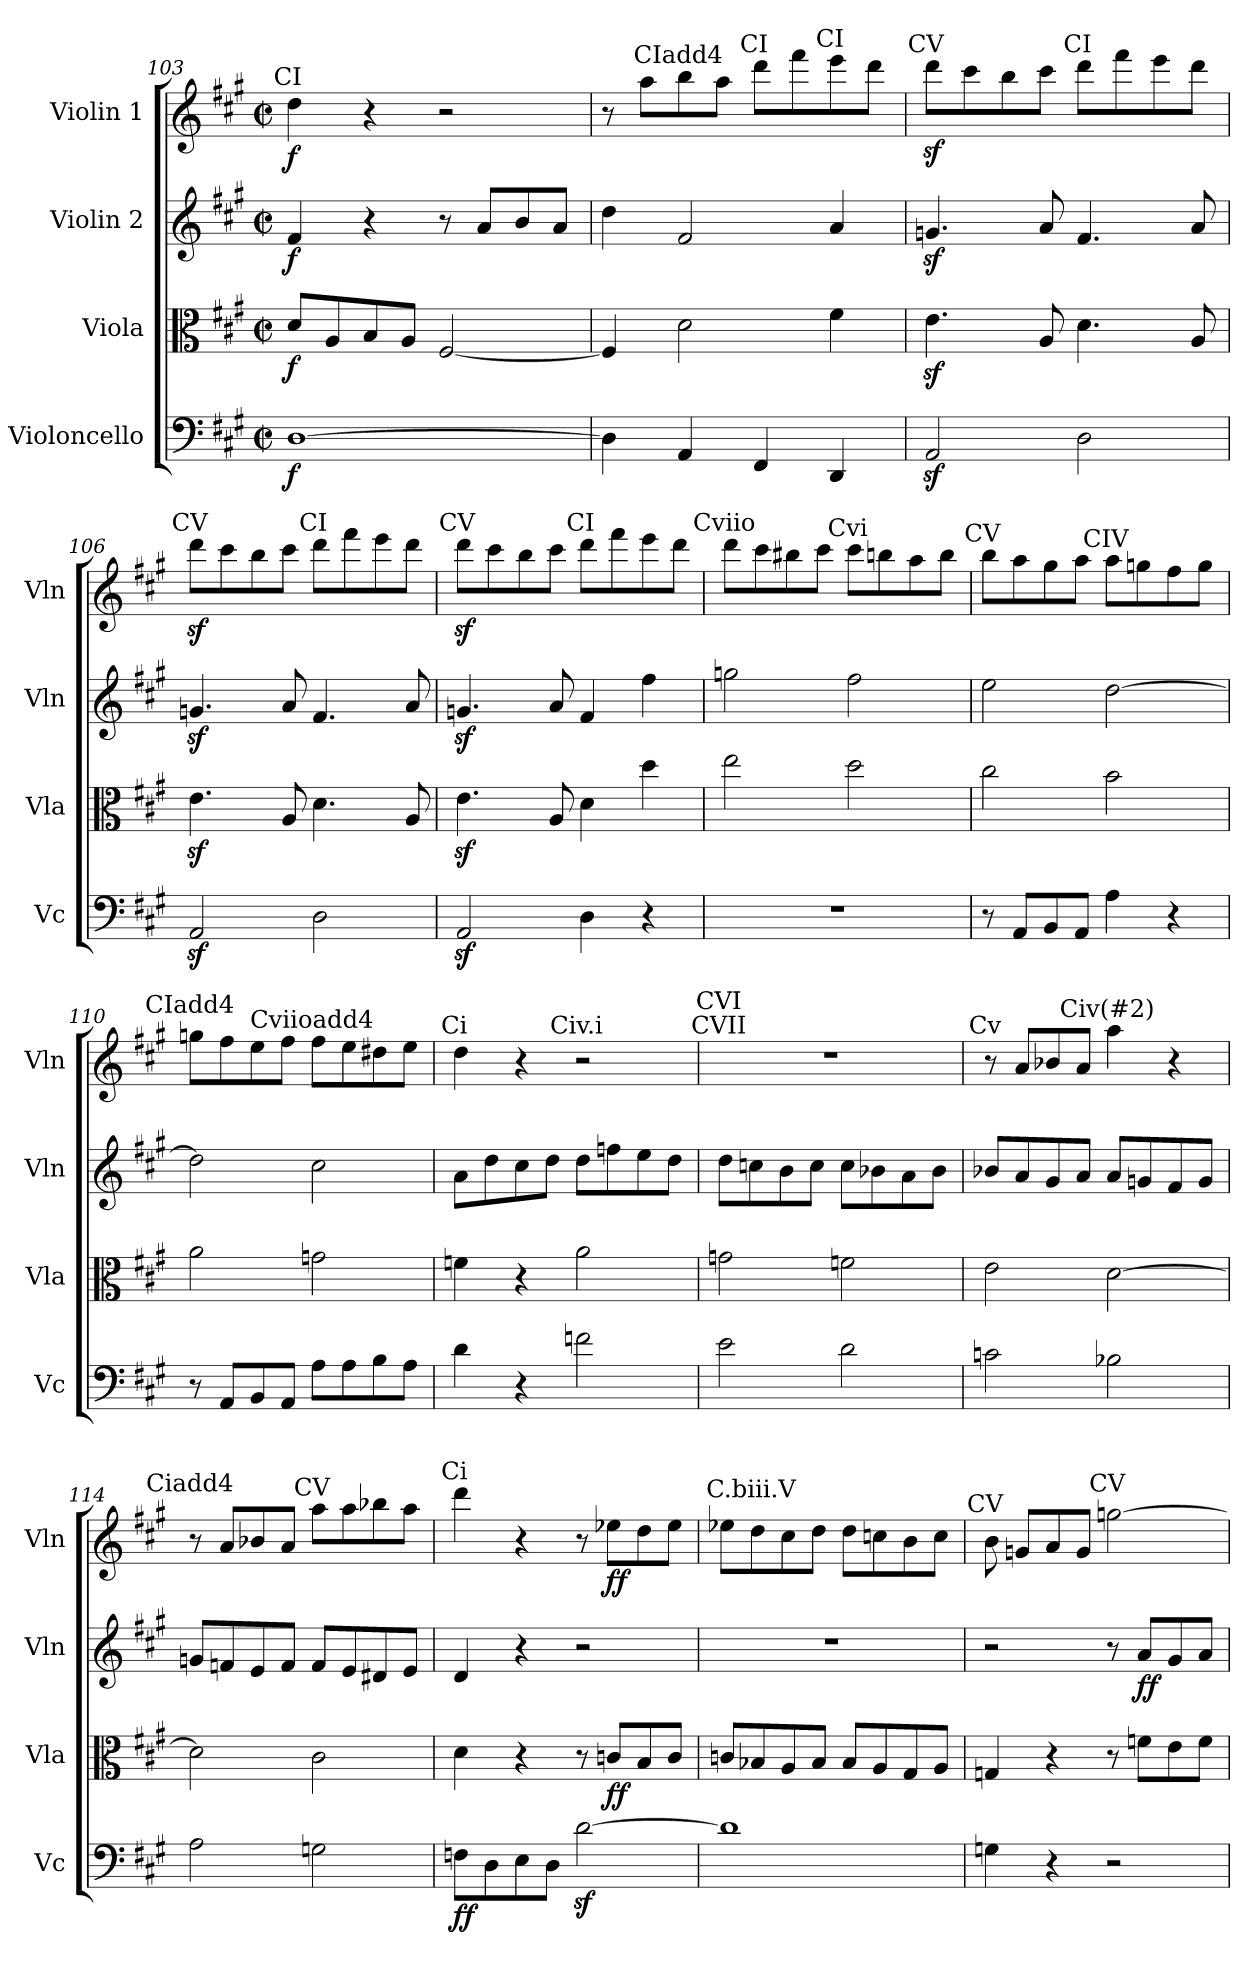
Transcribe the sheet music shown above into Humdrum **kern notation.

**kern	**dynam	**kern	**dynam	**kern	**dynam	**kern	**dynam
*part4	*part4	*part3	*part3	*part2	*part2	*part1	*part1
*staff4	*staff4	*staff3	*staff3	*staff2	*staff2	*staff1	*staff1
*I"Violoncello	*	*I"Viola	*	*I"Violin 2	*	*I"Violin 1	*
*I'Vc	*	*I'Vla	*	*I'Vln	*	*I'Vln	*
*clefF4	*	*clefC3	*	*clefG2	*	*clefG2	*
*k[f#c#g#]	*	*k[f#c#g#]	*	*k[f#c#g#]	*	*k[f#c#g#]	*
*A:	*	*A:	*	*A:	*	*A:	*
*M2/2	*	*M2/2	*	*M2/2	*	*M2/2	*
*met(c|)	*	*met(c|)	*	*met(c|)	*	*met(c|)	*
=103	=103	=103	=103	=103	=103	=103	=103
!	!	!	!	!	!	!LO:TX:a:cj:t=CI	!
!	!LO:DY:b	!	!LO:DY:b	!	!LO:DY:b	!	!LO:DY:b
[1D	f	8d/L	f	4f#/	f	4dd\	f
.	.	8A/	.	.	.	.	.
.	.	8B/	.	4r	.	4r	.
.	.	8A/J	.	.	.	.	.
.	.	[2F#/	.	8r	.	2r	.
.	.	.	.	8a/L	.	.	.
.	.	.	.	8b/	.	.	.
.	.	.	.	8a/J	.	.	.
!!LO:LB:g=z
=104	=104	=104	=104	=104	=104	=104	=104
4D\]	.	4F#/]	.	4dd\	.	8r	.
.	.	.	.	.	.	8aa\L	.
!	!	!	!	!	!	!LO:TX:a:cj:t=CIadd4	!
4AA/	.	2d\	.	2f#/	.	8bb\	.
.	.	.	.	.	.	8aa\J	.
!	!	!	!	!	!	!LO:TX:a:cj:t=CI	!
4FF#/	.	.	.	.	.	8ddd\L	.
.	.	.	.	.	.	8fff#\	.
!	!	!	!	!	!	!LO:TX:a:cj:t=CI	!
4DD/	.	4f#\	.	4a/	.	8eee\	.
.	.	.	.	.	.	8ddd\J	.
=105	=105	=105	=105	=105	=105	=105	=105
!	!	!	!	!	!	!LO:TX:a:cj:t=CV	!
2AAz</	.	4.ez<\	.	4.gnz</	.	8dddz<\L	.
.	.	.	.	.	.	8ccc#\	.
.	.	.	.	.	.	8bb\	.
.	.	8A/	.	8a/	.	8ccc#\J	.
!	!	!	!	!	!	!LO:TX:a:cj:t=CI	!
2D\	.	4.d\	.	4.f#/	.	8ddd\L	.
.	.	.	.	.	.	8fff#\	.
.	.	.	.	.	.	8eee\	.
.	.	8A/	.	8a/	.	8ddd\J	.
=106	=106	=106	=106	=106	=106	=106	=106
!	!	!	!	!	!	!LO:TX:a:cj:t=CV	!
2AAz</	.	4.ez<\	.	4.gnz</	.	8dddz<\L	.
.	.	.	.	.	.	8ccc#\	.
.	.	.	.	.	.	8bb\	.
.	.	8A/	.	8a/	.	8ccc#\J	.
!	!	!	!	!	!	!LO:TX:a:cj:t=CI	!
2D\	.	4.d\	.	4.f#/	.	8ddd\L	.
.	.	.	.	.	.	8fff#\	.
.	.	.	.	.	.	8eee\	.
.	.	8A/	.	8a/	.	8ddd\J	.
!!LO:PB:g=z
=107	=107	=107	=107	=107	=107	=107	=107
!	!	!	!	!	!	!LO:TX:a:cj:t=CV	!
2AAz</	.	4.ez<\	.	4.gnz</	.	8dddz<\L	.
.	.	.	.	.	.	8ccc#\	.
.	.	.	.	.	.	8bb\	.
.	.	8A/	.	8a/	.	8ccc#\J	.
!	!	!	!	!	!	!LO:TX:a:cj:t=CI	!
4D\	.	4d\	.	4f#/	.	8ddd\L	.
.	.	.	.	.	.	8fff#\	.
4r	.	4dd\	.	4ff#\	.	8eee\	.
.	.	.	.	.	.	8ddd\J	.
=108	=108	=108	=108	=108	=108	=108	=108
!	!	!	!	!	!	!LO:TX:a:cj:t=Cviio	!
1r	.	2ee\	.	2ggn\	.	8ddd\L	.
.	.	.	.	.	.	8ccc#\	.
.	.	.	.	.	.	8bb#X\	.
.	.	.	.	.	.	8ccc#\J	.
!	!	!	!	!	!	!LO:TX:a:cj:t=Cvi	!
.	.	2dd\	.	2ff#\	.	8ccc#\L	.
.	.	.	.	.	.	8bbn\	.
.	.	.	.	.	.	8aa\	.
.	.	.	.	.	.	8bb\J	.
=109	=109	=109	=109	=109	=109	=109	=109
!	!	!	!	!	!	!LO:TX:a:cj:t=CV	!
8r	.	2cc#\	.	2ee\	.	8bb\L	.
8AA/L	.	.	.	.	.	8aa\	.
8BB/	.	.	.	.	.	8gg#\	.
8AA/J	.	.	.	.	.	8aa\J	.
!	!	!	!	!	!	!LO:TX:a:cj:t=CIV	!
4A\	.	2b\	.	[2dd\	.	8aa\L	.
.	.	.	.	.	.	8ggn\	.
4r	.	.	.	.	.	8ff#\	.
.	.	.	.	.	.	8gg\J	.
!!LO:PB:g=z
=110	=110	=110	=110	=110	=110	=110	=110
!	!	!	!	!	!	!LO:TX:a:cj:t=CIadd4	!
8r	.	2a\	.	2dd\]	.	8ggn\L	.
8AA/L	.	.	.	.	.	8ff#\	.
8BB/	.	.	.	.	.	8ee\	.
8AA/J	.	.	.	.	.	8ff#\J	.
!	!	!	!	!	!	!LO:TX:a:cj:t=Cviioadd4	!
8A\L	.	2gn\	.	2cc#\	.	8ff#\L	.
8A\	.	.	.	.	.	8ee\	.
8B\	.	.	.	.	.	8dd#X\	.
8A\J	.	.	.	.	.	8ee\J	.
=111	=111	=111	=111	=111	=111	=111	=111
!	!	!	!	!	!	!LO:TX:a:cj:t=Ci	!
4d\	.	4fn\	.	8a\L	.	4dd\	.
.	.	.	.	8dd\	.	.	.
4r	.	4r	.	8cc#\	.	4r	.
.	.	.	.	8dd\J	.	.	.
!	!	!	!	!	!	!LO:TX:a:cj:t=Civ.i	!
2fn\	.	2a\	.	8dd\L	.	2r	.
.	.	.	.	8ffn\	.	.	.
.	.	.	.	8ee\	.	.	.
.	.	.	.	8dd\J	.	.	.
=112	=112	=112	=112	=112	=112	=112	=112
!	!	!	!	!	!	!LO:TX:a:cj:t=CVII	!
!	!	!	!	!	!	!LO:TX:a:cj:t=CVI	!
2e\	.	2gn\	.	8dd\L	.	1r	.
.	.	.	.	8ccn\	.	.	.
.	.	.	.	8b\	.	.	.
.	.	.	.	8cc\J	.	.	.
2d\	.	2fn\	.	8cc\L	.	.	.
.	.	.	.	8b-X\	.	.	.
.	.	.	.	8a\	.	.	.
.	.	.	.	8b-\J	.	.	.
!!LO:LB:g=z
=113	=113	=113	=113	=113	=113	=113	=113
!	!	!	!	!	!	!LO:TX:a:cj:t=Cv	!
2cn\	.	2e\	.	8b-X/L	.	8r	.
.	.	.	.	8a/	.	8a/L	.
.	.	.	.	8g#/	.	8b-X/	.
.	.	.	.	8a/J	.	8a/J	.
!	!	!	!	!	!	!LO:TX:a:cj:t=Civ(#2)	!
2B-X\	.	[2d\	.	8a/L	.	4aa\	.
.	.	.	.	8gn/	.	.	.
.	.	.	.	8f#/	.	4r	.
.	.	.	.	8g/J	.	.	.
=114	=114	=114	=114	=114	=114	=114	=114
!	!	!	!	!	!	!LO:TX:a:cj:t=Ciadd4	!
2A\	.	2d\]	.	8gn/L	.	8r	.
.	.	.	.	8fn/	.	8a/L	.
.	.	.	.	8e/	.	8b-X/	.
.	.	.	.	8f/J	.	8a/J	.
!	!	!	!	!	!	!LO:TX:a:cj:t=CV	!
2Gn\	.	2c#\	.	8f/L	.	8aa\L	.
.	.	.	.	8e/	.	8aa\	.
.	.	.	.	8d#X/	.	8bb-X\	.
.	.	.	.	8e/J	.	8aa\J	.
=115	=115	=115	=115	=115	=115	=115	=115
!	!	!	!	!	!	!LO:TX:a:cj:t=Ci	!
!	!LO:DY:b	!	!	!	!	!	!
8Fn\L	ff	4d\	.	4d/	.	4ddd\	.
8D\	.	.	.	.	.	.	.
8E\	.	4r	.	4r	.	4r	.
8D\J	.	.	.	.	.	.	.
[2dz<\	.	8r	.	2r	.	8r	.
!	!	!	!LO:DY:b	!	!	!	!LO:DY:b
.	.	8cn/L	ff	.	.	8ee-X\L	ff
.	.	8B/	.	.	.	8dd\	.
.	.	8c/J	.	.	.	8ee-\J	.
!!LO:PB:g=z
=116	=116	=116	=116	=116	=116	=116	=116
1d]	.	8cn/L	.	1r	.	8ee-X\L	.
!	!	!	!	!	!	!LO:TX:a:cj:t=C.biii.V	!
.	.	8B-X/	.	.	.	8dd\	.
.	.	8A/	.	.	.	8cc#\	.
.	.	8B-/J	.	.	.	8dd\J	.
.	.	8B-/L	.	.	.	8dd\L	.
.	.	8A/	.	.	.	8ccn\	.
.	.	8G#/	.	.	.	8b\	.
.	.	8A/J	.	.	.	8cc\J	.
=117	=117	=117	=117	=117	=117	=117	=117
!	!	!	!	!	!	!LO:TX:a:cj:t=CV	!
4Gn\	.	4Gn/	.	2r	.	8b\	.
.	.	.	.	.	.	8gn/L	.
4r	.	4r	.	.	.	8a/	.
.	.	.	.	.	.	8g/J	.
!	!	!	!	!	!	!LO:TX:a:cj:t=CV	!
2r	.	8r	.	8r	.	[2ggn\	.
!	!	!	!	!	!LO:DY:b	!	!
.	.	8fn\L	.	8a/L	ff	.	.
.	.	8e\	.	8g#/	.	.	.
.	.	8f\J	.	8a/J	.	.	.
=	=	=	=	=	=	=	=
*-	*-	*-	*-	*-	*-	*-	*-
